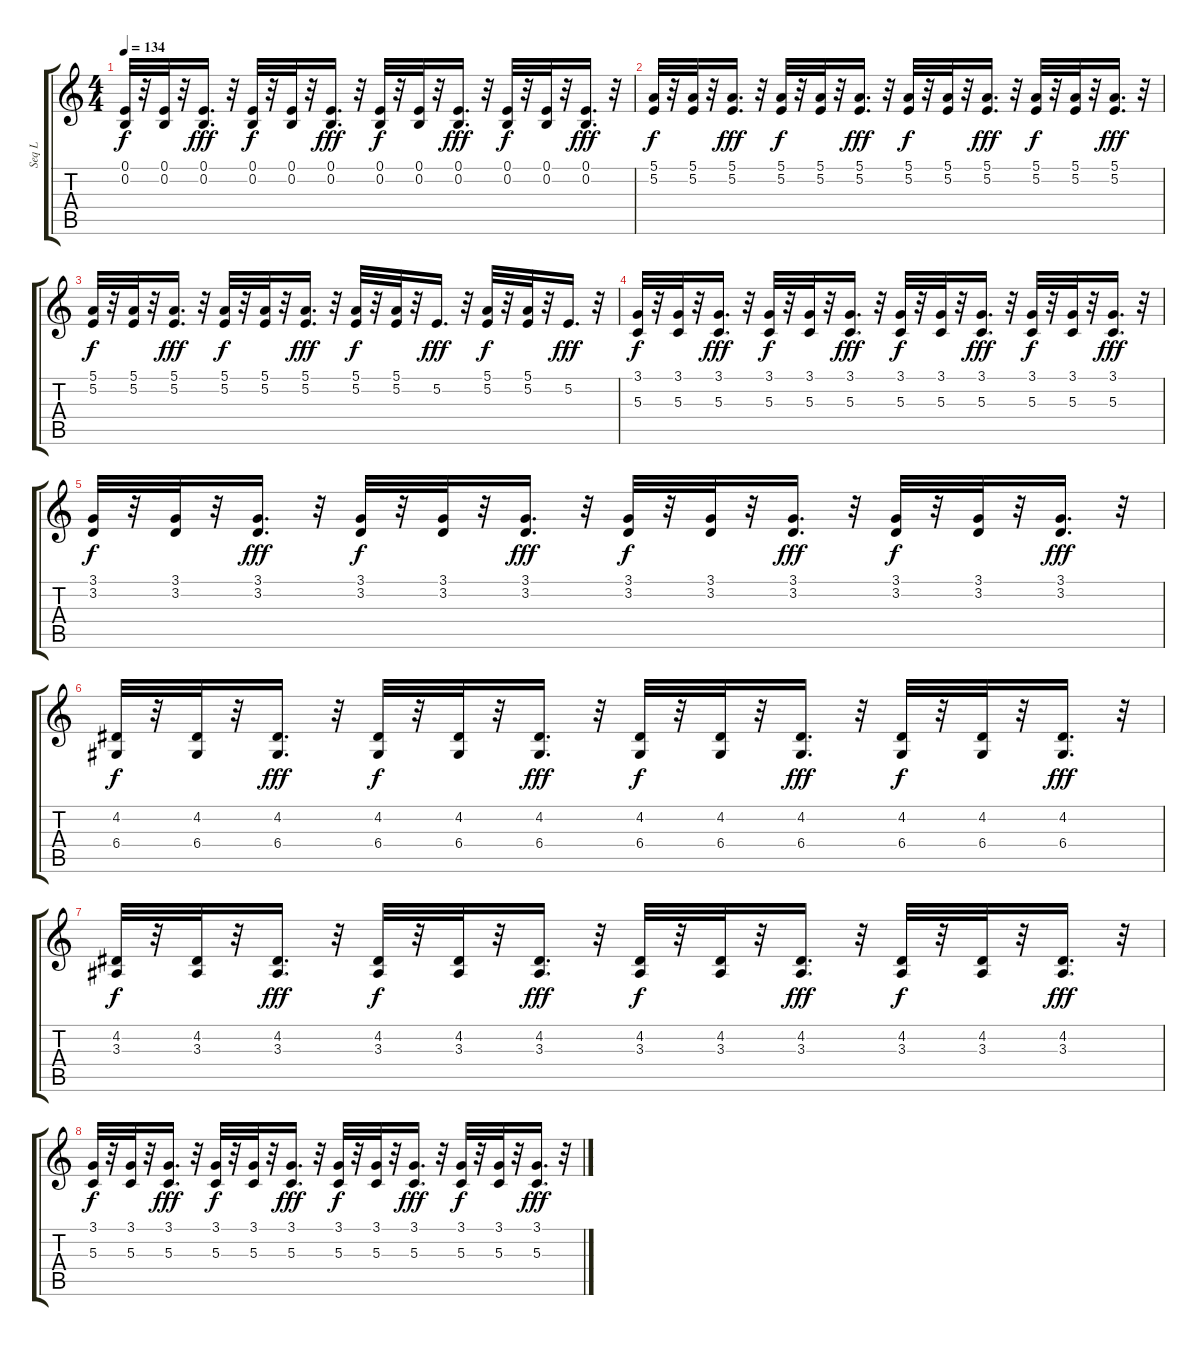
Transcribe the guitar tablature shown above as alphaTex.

\track ("Seq L" "Seq L") {instrument pad7halo}
\staff {score tabs}
\tuning (E4 B3 G3 D3 A2 E2) {hide}
\ts (4 4)
\tempo 134
\clef g2
\ks c
(0.1 0.2).32{dy f} r.32 (0.1 0.2).32 r.32 (0.1 0.2).16{d dy fff} r.32 (0.1 0.2).32{dy f} r.32 (0.1 0.2).32 r.32 (0.1 0.2).16{d dy fff} r.32 (0.1 0.2).32{dy f} r.32 (0.1 0.2).32 r.32 (0.1 0.2).16{d dy fff} r.32 (0.1 0.2).32{dy f} r.32 (0.1 0.2).32 r.32 (0.1 0.2).16{d dy fff} r.32 |
(5.1 5.2).32{dy f} r.32 (5.1 5.2).32 r.32 (5.1 5.2).16{d dy fff} r.32 (5.1 5.2).32{dy f} r.32 (5.1 5.2).32 r.32 (5.1 5.2).16{d dy fff} r.32 (5.1 5.2).32{dy f} r.32 (5.1 5.2).32 r.32 (5.1 5.2).16{d dy fff} r.32 (5.1 5.2).32{dy f} r.32 (5.1 5.2).32 r.32 (5.1 5.2).16{d dy fff} r.32 |
(5.1 5.2).32{dy f} r.32 (5.1 5.2).32 r.32 (5.1 5.2).16{d dy fff} r.32 (5.1 5.2).32{dy f} r.32 (5.1 5.2).32 r.32 (5.1 5.2).16{d dy fff} r.32 (5.1 5.2).32{dy f} r.32 (5.1 5.2).32 r.32 5.2.16{d dy fff} r.32 (5.1 5.2).32{dy f} r.32 (5.1 5.2).32 r.32 5.2.16{d dy fff} r.32 |
(3.1 5.3).32{dy f} r.32 (3.1 5.3).32 r.32 (3.1 5.3).16{d dy fff} r.32 (3.1 5.3).32{dy f balance 11} r.32 (3.1 5.3).32 r.32 (3.1 5.3).16{d dy fff} r.32 (3.1 5.3).32{dy f balance 16} r.32 (3.1 5.3).32 r.32 (3.1 5.3).16{d dy fff} r.32 (3.1 5.3).32{dy f balance 11} r.32 (3.1 5.3).32 r.32 (3.1 5.3).16{d dy fff} r.32 |
(3.1 3.2).32{dy f balance 8} r.32 (3.1 3.2).32 r.32 (3.1 3.2).16{d dy fff} r.32 (3.1 3.2).32{dy f balance 4} r.32 (3.1 3.2).32 r.32 (3.1 3.2).16{d dy fff} r.32 (3.1 3.2).32{dy f balance 0} r.32 (3.1 3.2).32 r.32 (3.1 3.2).16{d dy fff} r.32 (3.1 3.2).32{dy f balance 4} r.32 (3.1 3.2).32 r.32 (3.1 3.2).16{d dy fff} r.32 |
(4.2 6.4).32{dy f balance 8} r.32 (4.2 6.4).32 r.32 (4.2 6.4).16{d dy fff} r.32 (4.2 6.4).32{dy f balance 12} r.32 (4.2 6.4).32 r.32 (4.2 6.4).16{d dy fff} r.32 (4.2 6.4).32{dy f balance 16} r.32 (4.2 6.4).32 r.32 (4.2 6.4).16{d dy fff} r.32 (4.2 6.4).32{dy f balance 12} r.32 (4.2 6.4).32 r.32 (4.2 6.4).16{d dy fff} r.32 |
(4.2 3.3).32{dy f balance 8} r.32 (4.2 3.3).32 r.32 (4.2 3.3).16{d dy fff} r.32 (4.2 3.3).32{dy f balance 4} r.32 (4.2 3.3).32 r.32 (4.2 3.3).16{d dy fff} r.32 (4.2 3.3).32{dy f balance 0} r.32 (4.2 3.3).32 r.32 (4.2 3.3).16{d dy fff} r.32 (4.2 3.3).32{dy f balance 5} r.32 (4.2 3.3).32 r.32 (4.2 3.3).16{d dy fff} r.32 |
(3.1 5.3).32{dy f balance 9} r.32 (3.1 5.3).32 r.32 (3.1 5.3).16{d dy fff} r.32 (3.1 5.3).32{dy f balance 16} r.32 (3.1 5.3).32 r.32 (3.1 5.3).16{d dy fff} r.32 (3.1 5.3).32{dy f balance 9} r.32 (3.1 5.3).32 r.32 (3.1 5.3).16{d dy fff} r.32 (3.1 5.3).32{dy f balance 0} r.32 (3.1 5.3).32 r.32 (3.1 5.3).16{d dy fff} r.32
